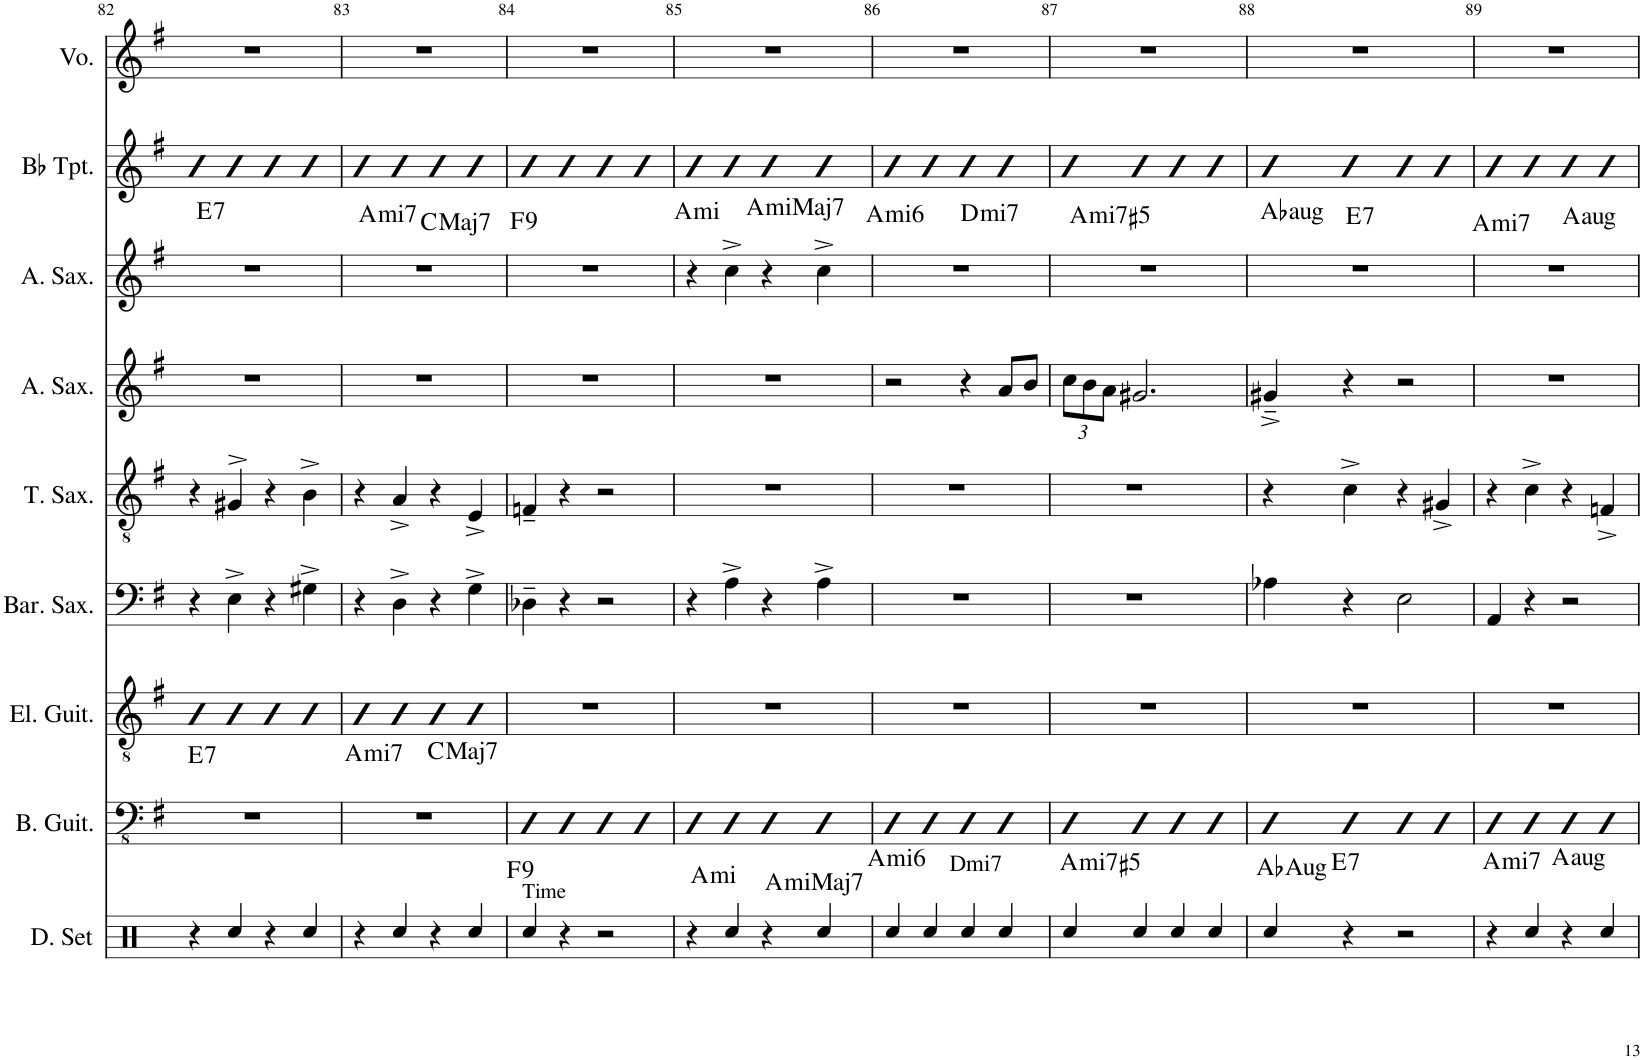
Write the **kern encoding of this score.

**kern	**kern	**text	**harte	**kern	**harte	**kern	**kern	**kern	**kern	**kern	**harte	**kern
*part9	*part8	*part8	*part8	*part7	*part7	*part6	*part5	*part4	*part3	*part2	*part2	*part1
*staff9	*staff8	*staff8	*	*staff7	*	*staff6	*staff5	*staff4	*staff3	*staff2	*	*staff1
*I"Drumset	*I"Bass Guitar	*	*	*I"Electric Guitar	*	*I"Baritone Saxophone	*I"Tenor Saxophone	*I"Alto Saxophone	*I"Alto Saxophone	*I"Bb Trumpet	*	*I"Voice
*I'D. Set	*I'B. Guit.	*	*	*I'El. Guit.	*	*I'Bar. Sax.	*I'T. Sax.	*I'A. Sax.	*I'A. Sax.	*I'Bb Tpt.	*	*I'Vo.
!!LO:PB:g=z
*clefX	*clefFv4	*	*	*clefGv2	*	*clefF4	*clefGv2	*clefG2	*clefG2	*clefG2	*	*clefG2
*	*	*	*	*	*	*ITrd12c21	*ITrd8c14	*ITrd5c9	*ITrd5c9	*ITrd1c2	*	*
*k[]	*k[f#]	*	*	*k[f#]	*	*k[f#]	*k[f#]	*k[f#]	*k[f#]	*k[f#]	*	*k[f#]
*M4/4	*M4/4	*	*	*M4/4	*	*M4/4	*M4/4	*M4/4	*M4/4	*M4/4	*	*M4/4
=82	=82	=82	=82	=82	=82	=82	=82	=82	=82	=82	=82	=82
!	!	!	!	!	!LO:H:kt=7	!	!	!	!	!	!LO:H:kt=7	!
4r	1r	.	.	4B	E:7	4r	4r	1r	1r	4b	E:7	1r
4Rcc/	.	.	.	4B	.	4E^>\	4G#X^>/	.	.	4b	.	.
4r	.	.	.	4B	.	4r	4r	.	.	4b	.	.
4Rcc/	.	.	.	4B	.	4G#X^>\	4B^>\	.	.	4b	.	.
=83	=83	=83	=83	=83	=83	=83	=83	=83	=83	=83	=83	=83
!	!	!	!	!	!LO:H:kt=mi7	!	!	!	!	!	!LO:H:kt=mi7	!
4r	1r	.	.	4B	A:min7	4r	4r	1r	1r	4b	A:min7	1r
4Rcc/	.	.	.	4B	.	4D^>\	4A^/	.	.	4b	.	.
!	!	!	!	!	!LO:H:kt=Maj7	!	!	!	!	!	!LO:H:kt=Maj7	!
4r	.	.	.	4B	C:maj7	4r	4r	.	.	4b	C:maj7	.
4Rcc/	.	.	.	4B	.	4G^>\	4E^/	.	.	4b	.	.
=84	=84	=84	=84	=84	=84	=84	=84	=84	=84	=84	=84	=84
!LO:TX:a:t=Time	!	!	!LO:H:kt=9	!	!	!	!	!	!	!	!LO:H:kt=9	!
4Rcc/	4b	.	F:9	1r	.	4D-X~>\	4Fn~/	1r	1r	4b	F:9	1r
4r	4b	.	.	.	.	4r	4r	.	.	4b	.	.
2r	4b	.	.	.	.	2r	2r	.	.	4b	.	.
.	4b	.	.	.	.	.	.	.	.	4b	.	.
=85	=85	=85	=85	=85	=85	=85	=85	=85	=85	=85	=85	=85
!	!	!	!LO:H:kt=mi	!	!	!	!	!	!	!	!LO:H:kt=mi	!
4r	4b	.	A:min	1r	.	4r	1r	1r	4r	4b	A:min	1r
4Rcc/	4b	.	.	.	.	4A^>\	.	.	4cc^>\	4b	.	.
!	!	!	!LO:H:kt=miMaj7	!	!	!	!	!	!	!	!LO:H:kt=miMaj7	!
4r	4b	.	A:minmaj7	.	.	4r	.	.	4r	4b	A:minmaj7	.
4Rcc/	4b	.	.	.	.	4A^>\	.	.	4cc^>\	4b	.	.
=86	=86	=86	=86	=86	=86	=86	=86	=86	=86	=86	=86	=86
!	!	!	!LO:H:kt=mi6	!	!	!	!	!	!	!	!LO:H:kt=mi6	!
4Rcc/	4DD	.	A:min6	1r	.	1r	1r	2r	1r	4b	A:min6	1r
4Rcc/	4DD	.	.	.	.	.	.	.	.	4b	.	.
!	!	!LO:LY:b	!	!	!	!	!	!	!	!	!LO:H:kt=mi7	!
4Rcc/	4DD	Dmi7	.	.	.	.	.	4r	.	4b	D:min7	.
4Rcc/	4DD	.	.	.	.	.	.	8a/L	.	4b	.	.
.	.	.	.	.	.	.	.	8b/J	.	.	.	.
=87	=87	=87	=87	=87	=87	=87	=87	=87	=87	=87	=87	=87
*	*	*	*	*	*	*	*	*Xbrackettup	*	*	*	*
!	!	!	!LO:H:kt=mi7	!	!	!	!	!	!	!	!LO:H:kt=mi7	!
4Rcc/	4DD	.	A:(b3,#5,b7)	1r	.	1r	1r	12cc\L	1r	4b	A:(b3,#5,b7)	1r
.	.	.	.	.	.	.	.	12b\	.	.	.	.
.	.	.	.	.	.	.	.	12a\J	.	.	.	.
4Rcc/	4DD	.	.	.	.	.	.	2.g#X/	.	4b	.	.
4Rcc/	4DD	.	.	.	.	.	.	.	.	4b	.	.
4Rcc/	4DD	.	.	.	.	.	.	.	.	4b	.	.
=88	=88	=88	=88	=88	=88	=88	=88	=88	=88	=88	=88	=88
!	!	!	!LO:H:kt=Aug	!	!	!	!	!	!	!	!LO:H:kt=aug	!
4Rcc/	4DD	.	Ab:aug	1r	.	4A-X\	4r	4g#X~^/	1r	4b	Ab:aug	1r
!	!	!	!	!	!	!	!	!	!	!	!LO:H:kt=7	!
4r	4DD	.	.	.	.	4r	4c^\	4r	.	4b	E:7	.
!	!	!	!LO:H:kt=7	!	!	!	!	!	!	!	!	!
2r	4DD	.	E:7	.	.	2E\	4r	2r	.	4b	.	.
.	4DD	.	.	.	.	.	4G#X^/	.	.	4b	.	.
=89	=89	=89	=89	=89	=89	=89	=89	=89	=89	=89	=89	=89
!	!	!	!LO:H:n=1:kt=aug	!	!	!	!	!	!	!	!	!
!	!	!	!LO:H:n=2:kt=mi7	!	!	!	!	!	!	!	!LO:H:kt=mi7	!
4r	4DD	.	A:aug A:min7	1r	.	4AA/	4r	1r	1r	4b	A:min7	1r
4Rcc/	4DD	.	.	.	.	4r	4c^\	.	.	4b	.	.
!	!	!	!	!	!	!	!	!	!	!	!LO:H:kt=aug	!
4r	4DD	.	.	.	.	2r	4r	.	.	4b	A:aug	.
4Rcc/	4DD	.	.	.	.	.	4Fn^/	.	.	4b	.	.
=	=	=	=	=	=	=	=	=	=	=	=	=
*-	*-	*-	*-	*-	*-	*-	*-	*-	*-	*-	*-	*-
